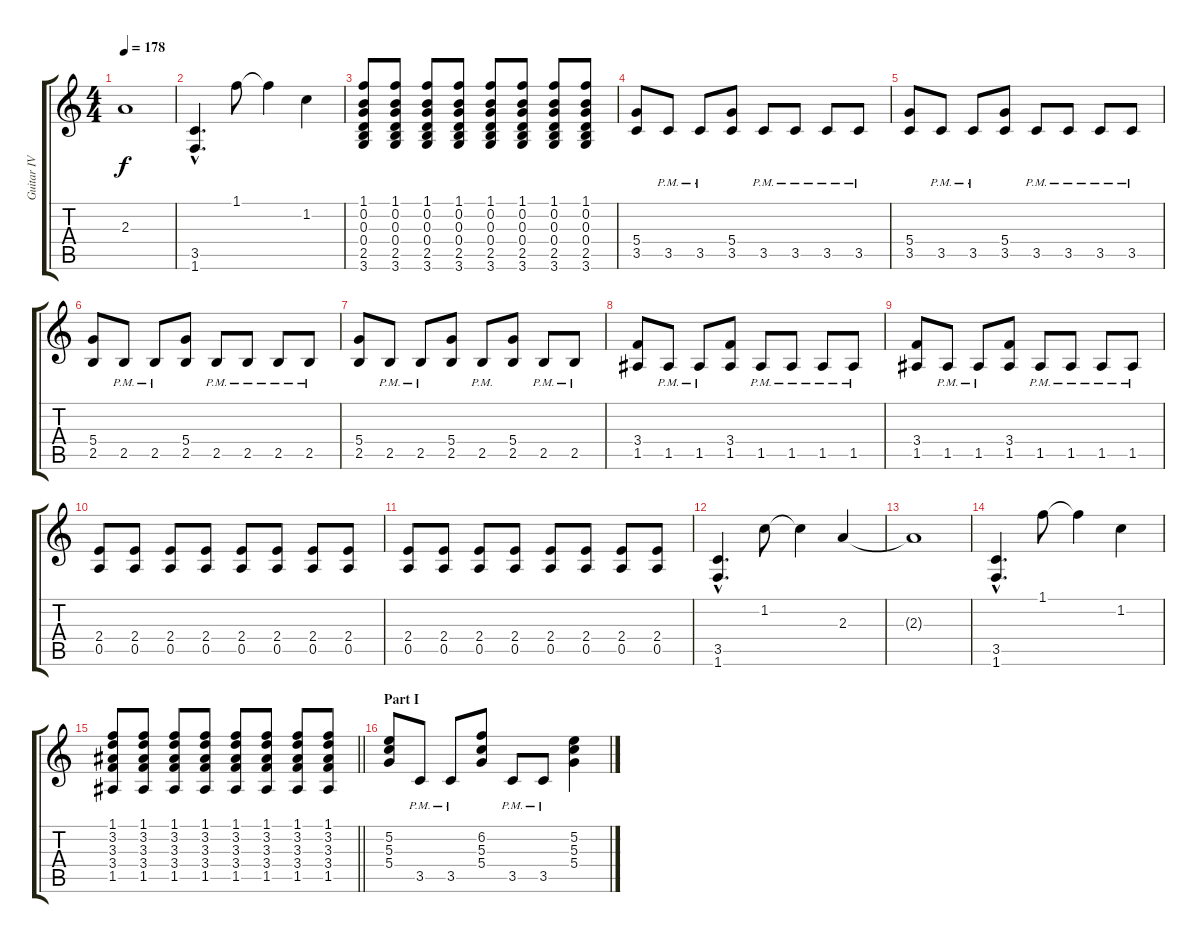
\track ("Guitar IV (Kazuma)" "Guitar IV ") {instrument distortionguitar}
\staff {score tabs}
\tuning (E4 B3 G3 D3 A2 E2) {hide}
\ts (4 4)
\tempo 178
\clef g2
\ks c
2.3{t}.1{dy f} |
(3.5{hac} 1.6{hac}).4{d} 1.1.8 1.1{t}.4 1.2.4 |
(1.1 0.2 0.3 0.4 2.5 3.6).8 (1.1 0.2 0.3 0.4 2.5 3.6).8 (1.1 0.2 0.3 0.4 2.5 3.6).8 (1.1 0.2 0.3 0.4 2.5 3.6).8 (1.1 0.2 0.3 0.4 2.5 3.6).8 (1.1 0.2 0.3 0.4 2.5 3.6).8 (1.1 0.2 0.3 0.4 2.5 3.6).8 (1.1 0.2 0.3 0.4 2.5 3.6).8 |
(5.4 3.5).8 3.5{pm}.8 3.5{pm}.8 (5.4 3.5).8 3.5{pm}.8 3.5{pm}.8 3.5{pm}.8 3.5{pm}.8 |
(5.4 3.5).8 3.5{pm}.8 3.5{pm}.8 (5.4 3.5).8 3.5{pm}.8 3.5{pm}.8 3.5{pm}.8 3.5{pm}.8 |
(5.4 2.5).8 2.5{pm}.8 2.5{pm}.8 (5.4 2.5).8 2.5{pm}.8 2.5{pm}.8 2.5{pm}.8 2.5{pm}.8 |
(5.4 2.5).8 2.5{pm}.8 2.5{pm}.8 (5.4 2.5).8 2.5{pm}.8 (5.4 2.5).8 2.5{pm}.8 2.5{pm}.8 |
(3.4 1.5).8 1.5{pm}.8 1.5{pm}.8 (3.4 1.5).8 1.5{pm}.8 1.5{pm}.8 1.5{pm}.8 1.5{pm}.8 |
(3.4 1.5).8 1.5{pm}.8 1.5{pm}.8 (3.4 1.5).8 1.5{pm}.8 1.5{pm}.8 1.5{pm}.8 1.5{pm}.8 |
(2.4 0.5).8 (2.4 0.5).8 (2.4 0.5).8 (2.4 0.5).8 (2.4 0.5).8 (2.4 0.5).8 (2.4 0.5).8 (2.4 0.5).8 |
(2.4 0.5).8 (2.4 0.5).8 (2.4 0.5).8 (2.4 0.5).8 (2.4 0.5).8 (2.4 0.5).8 (2.4 0.5).8 (2.4 0.5).8 |
(3.5{hac} 1.6{hac}).4{d} 1.2.8 1.2{t}.4 2.3.4 |
2.3{t}.1 |
(3.5{hac} 1.6{hac}).4{d} 1.1.8 1.1{t}.4 1.2.4 |
\barLineRight lightlight
(1.1 3.2 3.3 3.4 1.5).8 (1.1 3.2 3.3 3.4 1.5).8 (1.1 3.2 3.3 3.4 1.5).8 (1.1 3.2 3.3 3.4 1.5).8 (1.1 3.2 3.3 3.4 1.5).8 (1.1 3.2 3.3 3.4 1.5).8 (1.1 3.2 3.3 3.4 1.5).8 (1.1 3.2 3.3 3.4 1.5).8 |
\section ("" "Part I")
(5.2 5.3 5.4).8 3.5{pm}.8 3.5{pm}.8 (6.2 5.3 5.4).8 3.5{pm}.8 3.5{pm}.8 (5.2 5.3 5.4).4
